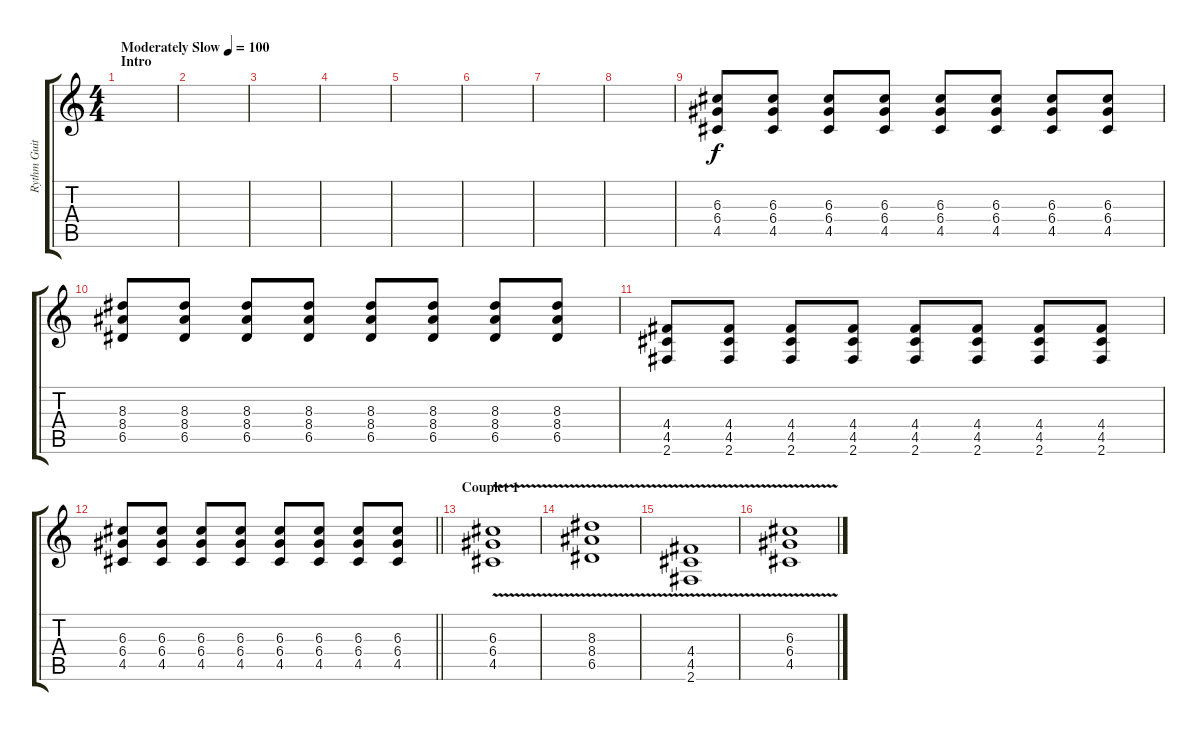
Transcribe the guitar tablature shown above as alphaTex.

\track ("Rythm Guitar" "Rythm Guit") {instrument acousticguitarsteel}
\staff {score tabs}
\tuning (E4 B3 G3 D3 A2 E2) {hide}
\ts (4 4)
\section ("" "Intro")
\tempo (100 "Moderately Slow")
\clef g2
\ks c
|
|
|
|
|
|
|
|
(6.3 6.4 4.5).8 (6.3 6.4 4.5).8 (6.3 6.4 4.5).8 (6.3 6.4 4.5).8 (6.3 6.4 4.5).8 (6.3 6.4 4.5).8 (6.3 6.4 4.5).8 (6.3 6.4 4.5).8 |
(8.3 8.4 6.5).8 (8.3 8.4 6.5).8 (8.3 8.4 6.5).8 (8.3 8.4 6.5).8 (8.3 8.4 6.5).8 (8.3 8.4 6.5).8 (8.3 8.4 6.5).8 (8.3 8.4 6.5).8 |
(4.4 4.5 2.6).8 (4.4 4.5 2.6).8 (4.4 4.5 2.6).8 (4.4 4.5 2.6).8 (4.4 4.5 2.6).8 (4.4 4.5 2.6).8 (4.4 4.5 2.6).8 (4.4 4.5 2.6).8 |
\barLineRight lightlight
(6.3 6.4 4.5).8 (6.3 6.4 4.5).8 (6.3 6.4 4.5).8 (6.3 6.4 4.5).8 (6.3 6.4 4.5).8 (6.3 6.4 4.5).8 (6.3 6.4 4.5).8 (6.3 6.4 4.5).8 |
\section ("" "Couplet 1")
(6.3{v} 6.4 4.5).1 |
(8.3{v} 8.4 6.5).1 |
(4.4{v} 4.5 2.6).1 |
(6.3{v} 6.4 4.5).1
